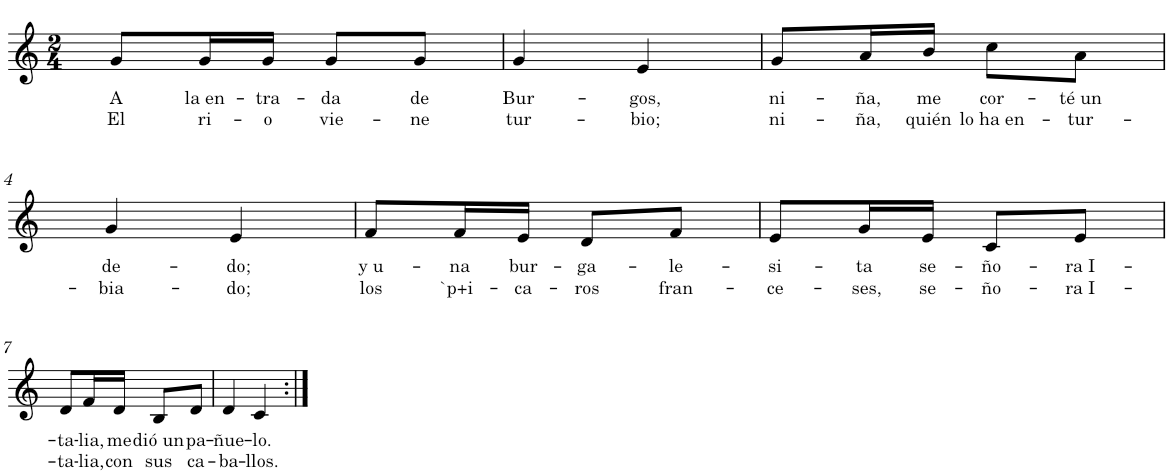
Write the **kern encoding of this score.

**kern	**text	**text
*part1	*part1	*part1
*staff1	*staff1	*staff1
*I"Nylon Guitar	*	*
*clefG2	*	*
*Trd7c12	*	*
*k[]	*	*
*M2/4	*	*
=1	=1	=1
!	!LO:LY:b	!LO:LY:b
8g/L	A	El
!	!LO:LY:b	!LO:LY:b
16g/L	la en-	ri-
!	!LO:LY:b	!LO:LY:b
16g/JJ	-tra-	-o
!	!LO:LY:b	!LO:LY:b
8g/L	-da	vie-
!	!LO:LY:b	!LO:LY:b
8g/J	de	-ne
=2	=2	=2
!	!LO:LY:b	!LO:LY:b
4g/	Bur-	tur-
!	!LO:LY:b	!LO:LY:b
4e/	-gos,	-bio;
=3	=3	=3
!	!LO:LY:b	!LO:LY:b
8g/L	ni-	ni-
!	!LO:LY:b	!LO:LY:b
16a/L	-ña,	-ña,
!	!LO:LY:b	!LO:LY:b
16b/JJ	me	quién
!	!LO:LY:b	!LO:LY:b
8cc\L	cor-	lo ha en-
!	!LO:LY:b	!LO:LY:b
8a\J	té un	-tur-
!!LO:LB:g=z
=4	=4	=4
!	!LO:LY:b	!LO:LY:b
4g/	de-	-bia-
!	!LO:LY:b	!LO:LY:b
4e/	-do;	-do;
=5	=5	=5
!	!LO:LY:b	!LO:LY:b
8f/L	y u-	los
!	!LO:LY:b	!LO:LY:b
16f/L	-na	`p+i-
!	!LO:LY:b	!LO:LY:b
16e/JJ	bur-	-ca-
!	!LO:LY:b	!LO:LY:b
8d/L	-ga-	-ros
!	!LO:LY:b	!LO:LY:b
8f/J	-le-	fran-
=6	=6	=6
!	!LO:LY:b	!LO:LY:b
8e/L	-si-	-ce-
!	!LO:LY:b	!LO:LY:b
16g/L	-ta	-ses,
!	!LO:LY:b	!LO:LY:b
16e/JJ	se-	se-
!	!LO:LY:b	!LO:LY:b
8c/L	-ño-	-ño-
!	!LO:LY:b	!LO:LY:b
8e/J	-ra I-	-ra I-
!!LO:LB:g=z
=7	=7	=7
!	!LO:LY:b	!LO:LY:b
8d/L	-ta-	-ta-
!	!LO:LY:b	!LO:LY:b
16f/L	-lia,	-lia,
!	!LO:LY:b	!LO:LY:b
16d/JJ	me	con
!	!LO:LY:b	!LO:LY:b
8B/L	dió un	sus
!	!LO:LY:b	!LO:LY:b
8d/J	pa-	ca-
=8	=8	=8
!	!LO:LY:b	!LO:LY:b
4d/	-ñue-	-ba-
!	!LO:LY:b	!LO:LY:b
4c/	-lo.	-llos.
=:|!	=:|!	=:|!
*-	*-	*-
